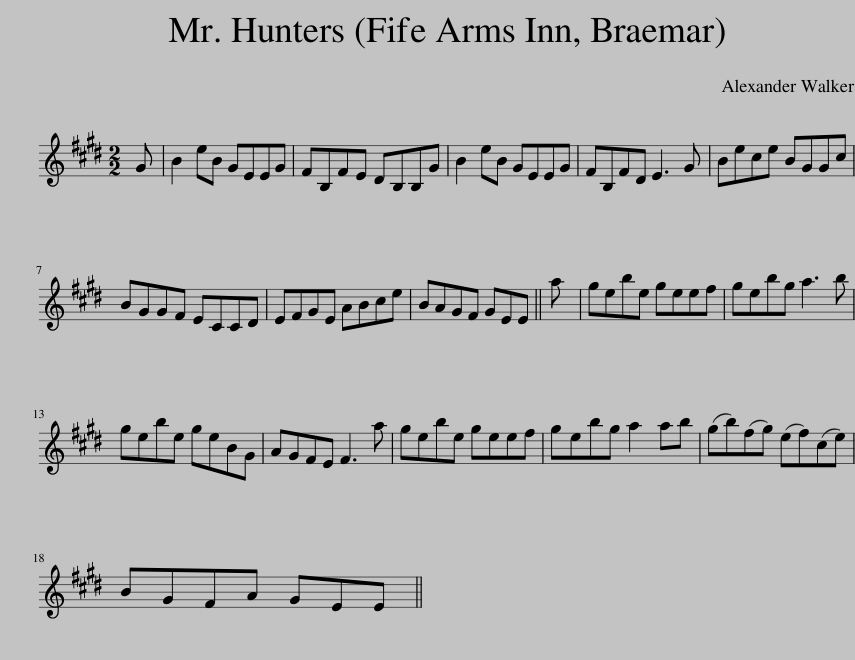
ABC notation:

X:1
L:1/8
M:2/2
I:linebreak $
K:E
V:1 treble
V:1
 G | B2 eB GEEG | FB,FE DB,B,G | B2 eB GEEG | FB,FD E3 G | %5
 Bece BGGc |$ BGGF ECCD | EFGE ABce | BAGF GEE || a | %10
 gebe geef | gebg a3 b |$ gebe geBG | AGFE F3 a | gebe geef | %15
 gebg a2 ab | (gb)(fg) (ef)(ce) |$ BGFA GEE || %18
